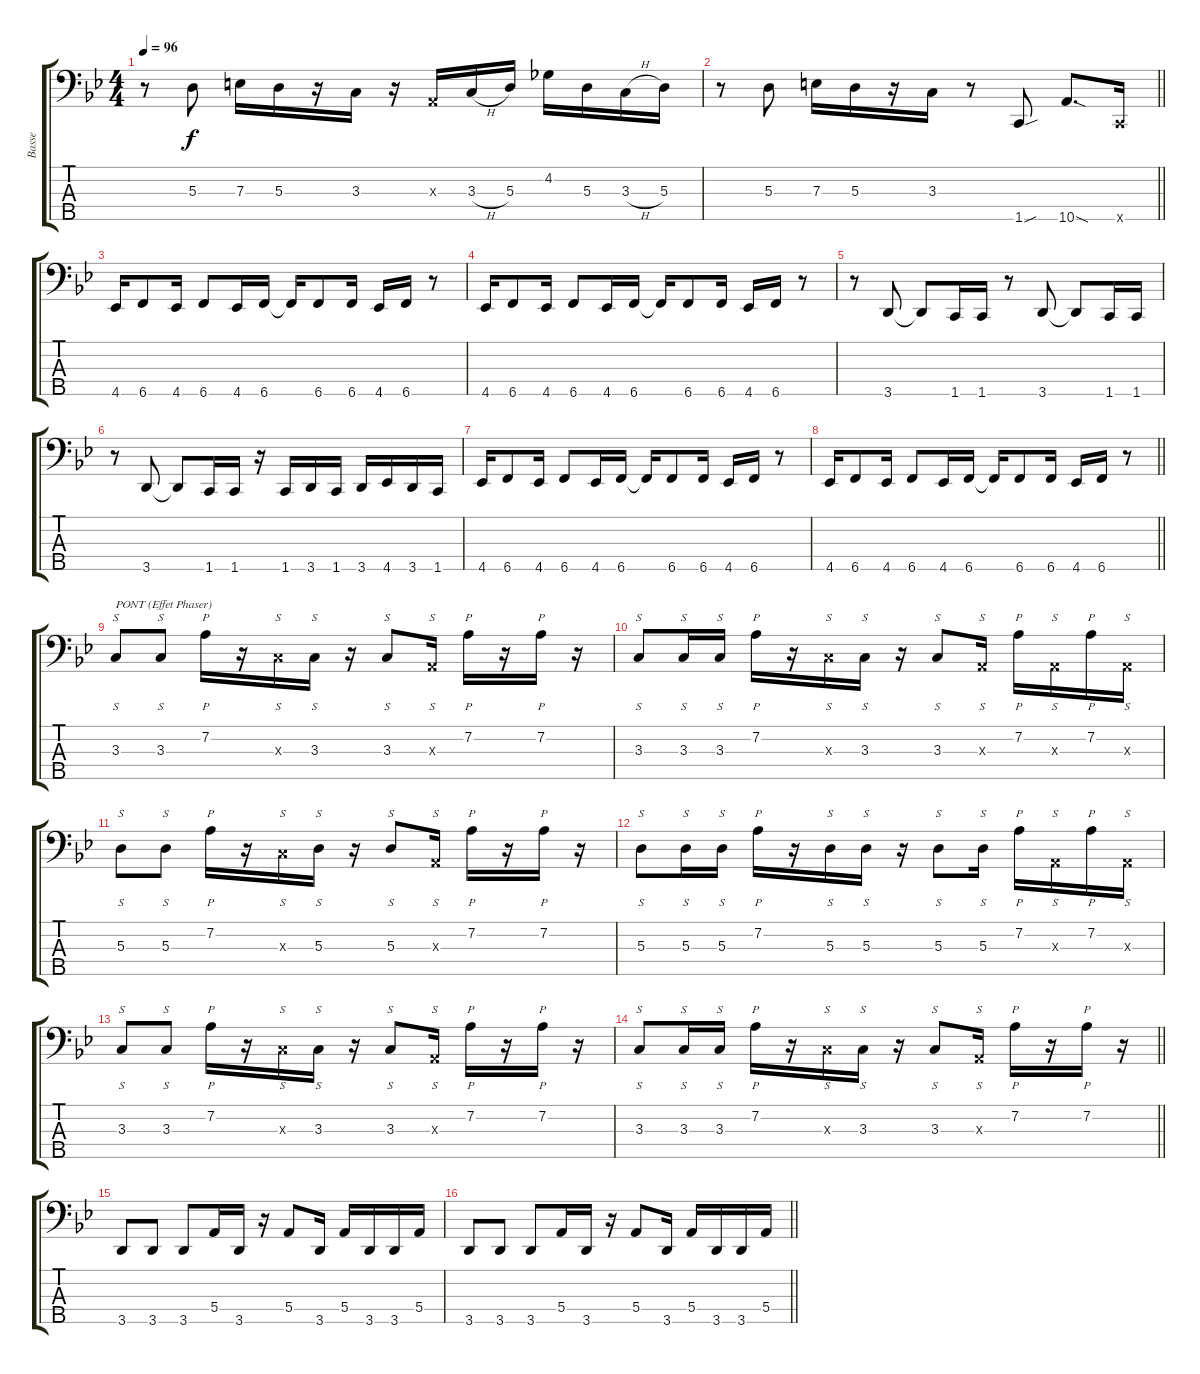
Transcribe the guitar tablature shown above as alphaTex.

\track ("Basse" "Basse") {instrument electricbassfinger}
\staff {score tabs}
\tuning (G2 D2 A1 E1 B0) {hide}
\ts (4 4)
\tempo 96
\clef f4
\ks bb
r.8{dy f} 5.3.8 7.3.16 5.3.16 r.16 3.3.16 r.16 0.3{x}.16 3.3{h}.16 5.3.16 4.2.16 5.3.16 3.3{h}.16 5.3.16 |
\barLineRight lightlight
r.8 5.3.8 7.3.16 5.3.16 r.16 3.3.16 r.8 1.5{sou}.8 10.5{sod}.8{d} 1.5{x}.16 |
4.5.16 6.5.8 4.5.16 6.5.8 4.5.16 6.5.16 6.5{t}.16 6.5.8 6.5.16 4.5.16 6.5.16 r.8 |
4.5.16 6.5.8 4.5.16 6.5.8 4.5.16 6.5.16 6.5{t}.16 6.5.8 6.5.16 4.5.16 6.5.16 r.8 |
r.8 3.5.8 3.5{t}.8 1.5.16 1.5.16 r.8 3.5.8 3.5{t}.8 1.5.16 1.5.16 |
r.8 3.5.8 3.5{t}.8 1.5.16 1.5.16 r.16 1.5.16 3.5.16 1.5.16 3.5.16 4.5.16 3.5.16 1.5.16 |
4.5.16 6.5.8 4.5.16 6.5.8 4.5.16 6.5.16 6.5{t}.16 6.5.8 6.5.16 4.5.16 6.5.16 r.8 |
\barLineRight lightlight
4.5.16 6.5.8 4.5.16 6.5.8 4.5.16 6.5.16 6.5{t}.16 6.5.8 6.5.16 4.5.16 6.5.16 r.8 |
3.3.8{s txt "PONT (Effet Phaser)"} 3.3.8{s} 7.2.16{p} r.16 3.3{x}.16{s} 3.3.16{s} r.16 3.3.8{s} 0.3{x}.16{s} 7.2.16{p} r.16 7.2.16{p} r.16 |
3.3.8{s} 3.3.16{s} 3.3.16{s} 7.2.16{p} r.16 3.3{x}.16{s} 3.3.16{s} r.16 3.3.8{s} 0.3{x}.16{s} 7.2.16{p} 0.3{x}.16{s} 7.2.16{p} 0.3{x}.16{s} |
5.3.8{s} 5.3.8{s} 7.2.16{p} r.16 3.3{x}.16{s} 5.3.16{s} r.16 5.3.8{s} 0.3{x}.16{s} 7.2.16{p} r.16 7.2.16{p} r.16 |
5.3.8{s} 5.3.16{s} 5.3.16{s} 7.2.16{p} r.16 5.3.16{s} 5.3.16{s} r.16 5.3.8{s} 5.3.16{s} 7.2.16{p} 0.3{x}.16{s} 7.2.16{p} 0.3{x}.16{s} |
3.3.8{s} 3.3.8{s} 7.2.16{p} r.16 3.3{x}.16{s} 3.3.16{s} r.16 3.3.8{s} 0.3{x}.16{s} 7.2.16{p} r.16 7.2.16{p} r.16 |
\barLineRight lightlight
3.3.8{s} 3.3.16{s} 3.3.16{s} 7.2.16{p} r.16 3.3{x}.16{s} 3.3.16{s} r.16 3.3.8{s} 0.3{x}.16{s} 7.2.16{p} r.16 7.2.16{p} r.16 |
3.5.8 3.5.8 3.5.8 5.4.16 3.5.16 r.16 5.4.8 3.5.16 5.4.16 3.5.16 3.5.16 5.4.16 |
\barLineRight lightlight
3.5.8 3.5.8 3.5.8 5.4.16 3.5.16 r.16 5.4.8 3.5.16 5.4.16 3.5.16 3.5.16 5.4.16
